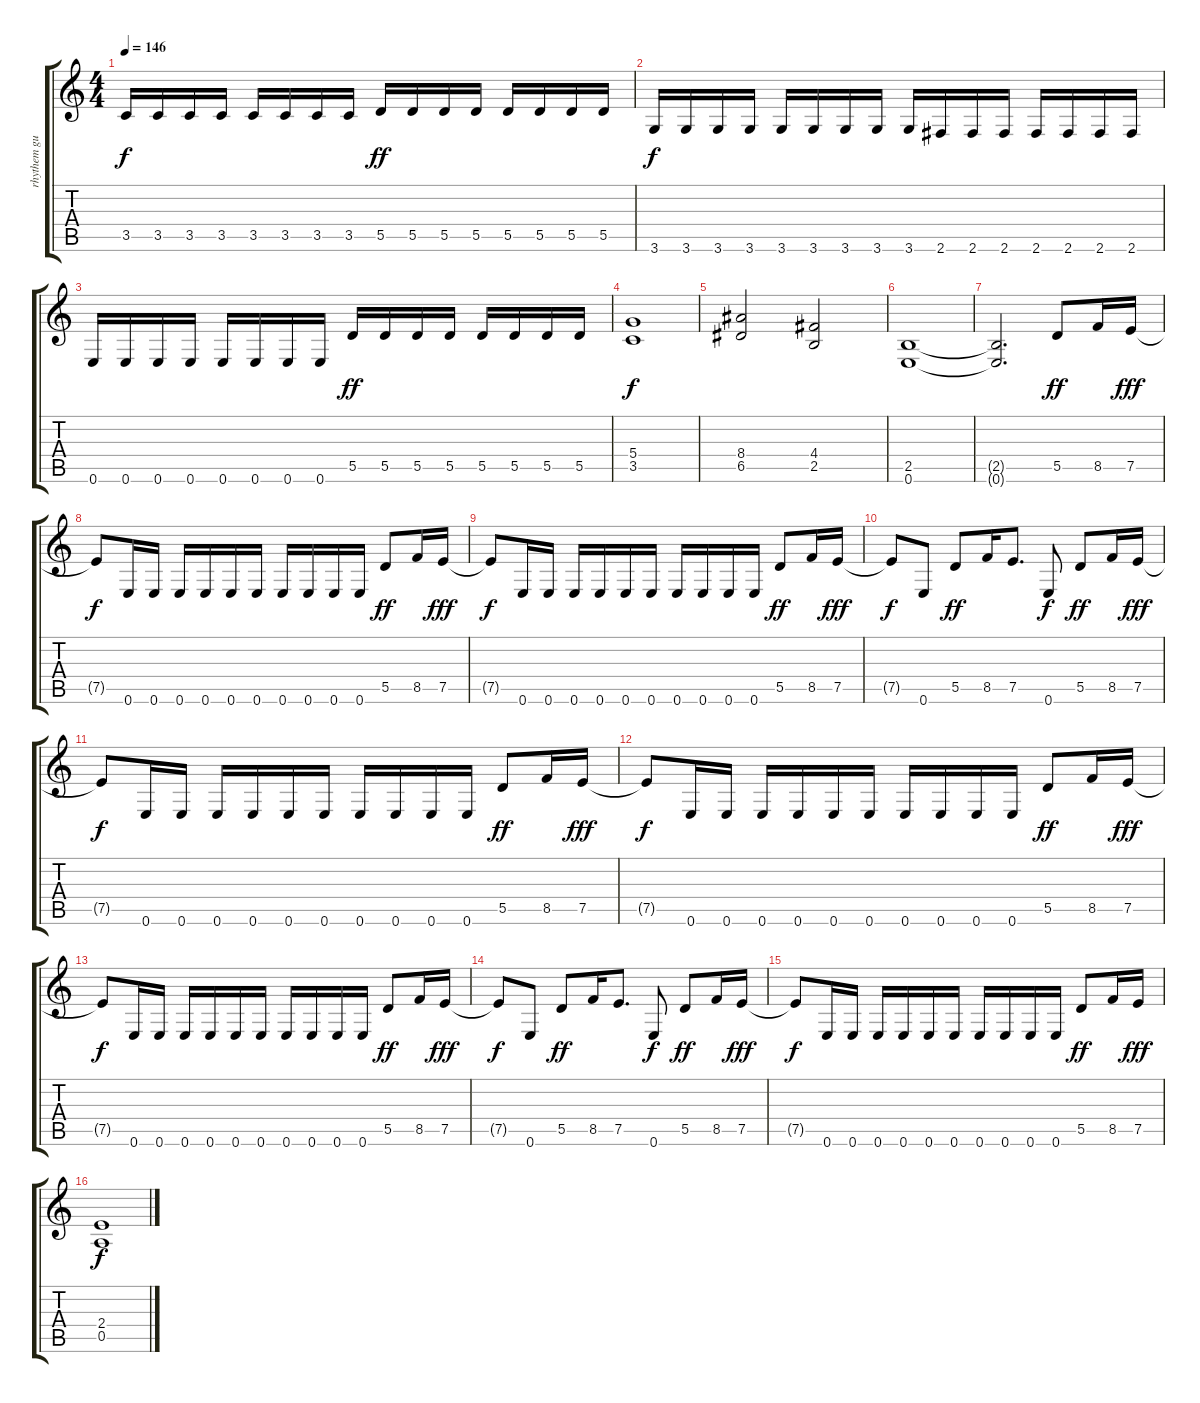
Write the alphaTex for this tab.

\track ("rhythem guitar" "rhythem gu") {instrument distortionguitar}
\staff {score tabs}
\tuning (E4 B3 G3 D3 A2 E2) {hide}
\ts (4 4)
\tempo 146
\clef g2
\ks c
3.5.16{dy f} 3.5.16 3.5.16 3.5.16 3.5.16 3.5.16 3.5.16 3.5.16 5.5.16{dy ff} 5.5.16 5.5.16 5.5.16 5.5.16 5.5.16 5.5.16 5.5.16 |
3.6.16{dy f} 3.6.16 3.6.16 3.6.16 3.6.16 3.6.16 3.6.16 3.6.16 3.6.16 2.6.16 2.6.16 2.6.16 2.6.16 2.6.16 2.6.16 2.6.16 |
0.6.16 0.6.16 0.6.16 0.6.16 0.6.16 0.6.16 0.6.16 0.6.16 5.5.16{dy ff} 5.5.16 5.5.16 5.5.16 5.5.16 5.5.16 5.5.16 5.5.16 |
(5.4 3.5).1{dy f} |
(8.4 6.5).2 (4.4 2.5).2 |
(2.5 0.6).1 |
(2.5{t} 0.6{t}).2{d} 5.5.8{dy ff} 8.5.16 7.5.16{dy fff} |
7.5{t}.8{dy f} 0.6.16 0.6.16 0.6.16 0.6.16 0.6.16 0.6.16 0.6.16 0.6.16 0.6.16 0.6.16 5.5.8{dy ff} 8.5.16 7.5.16{dy fff} |
7.5{t}.8{dy f} 0.6.16 0.6.16 0.6.16 0.6.16 0.6.16 0.6.16 0.6.16 0.6.16 0.6.16 0.6.16 5.5.8{dy ff} 8.5.16 7.5.16{dy fff} |
7.5{t}.8{dy f} 0.6.8 5.5.8{dy ff} 8.5.16 7.5.8{d} 0.6.8{dy f} 5.5.8{dy ff} 8.5.16 7.5.16{dy fff} |
7.5{t}.8{dy f} 0.6.16 0.6.16 0.6.16 0.6.16 0.6.16 0.6.16 0.6.16 0.6.16 0.6.16 0.6.16 5.5.8{dy ff} 8.5.16 7.5.16{dy fff} |
7.5{t}.8{dy f} 0.6.16 0.6.16 0.6.16 0.6.16 0.6.16 0.6.16 0.6.16 0.6.16 0.6.16 0.6.16 5.5.8{dy ff} 8.5.16 7.5.16{dy fff} |
7.5{t}.8{dy f} 0.6.16 0.6.16 0.6.16 0.6.16 0.6.16 0.6.16 0.6.16 0.6.16 0.6.16 0.6.16 5.5.8{dy ff} 8.5.16 7.5.16{dy fff} |
7.5{t}.8{dy f} 0.6.8 5.5.8{dy ff} 8.5.16 7.5.8{d} 0.6.8{dy f} 5.5.8{dy ff} 8.5.16 7.5.16{dy fff} |
7.5{t}.8{dy f} 0.6.16 0.6.16 0.6.16 0.6.16 0.6.16 0.6.16 0.6.16 0.6.16 0.6.16 0.6.16 5.5.8{dy ff} 8.5.16 7.5.16{dy fff} |
(2.4 0.5).1{dy f}
